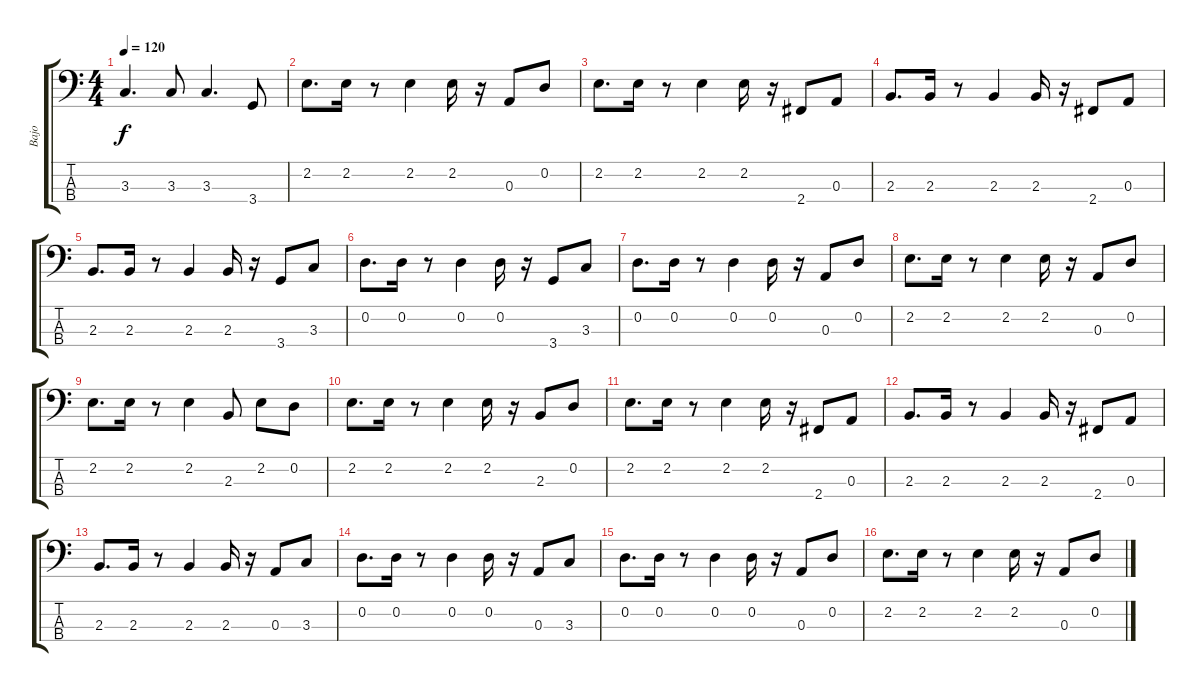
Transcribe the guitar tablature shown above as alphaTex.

\track ("Bajo" "Bajo") {instrument electricbasspick}
\staff {score tabs}
\tuning (G2 D2 A1 E1) {hide}
\ts (4 4)
\tempo 120
\clef f4
\ks c
3.3.4{d dy f} 3.3.8 3.3.4{d} 3.4.8 |
2.2.8{d} 2.2.16 r.8 2.2.4 2.2.16 r.16 0.3.8 0.2.8 |
2.2.8{d} 2.2.16 r.8 2.2.4 2.2.16 r.16 2.4.8 0.3.8 |
2.3.8{d} 2.3.16 r.8 2.3.4 2.3.16 r.16 2.4.8 0.3.8 |
2.3.8{d} 2.3.16 r.8 2.3.4 2.3.16 r.16 3.4.8 3.3.8 |
0.2.8{d} 0.2.16 r.8 0.2.4 0.2.16 r.16 3.4.8 3.3.8 |
0.2.8{d} 0.2.16 r.8 0.2.4 0.2.16 r.16 0.3.8 0.2.8 |
2.2.8{d} 2.2.16 r.8 2.2.4 2.2.16 r.16 0.3.8 0.2.8 |
2.2.8{d} 2.2.16 r.8 2.2.4 2.3.8 2.2.8 0.2.8 |
2.2.8{d} 2.2.16 r.8 2.2.4 2.2.16 r.16 2.3.8 0.2.8 |
2.2.8{d} 2.2.16 r.8 2.2.4 2.2.16 r.16 2.4.8 0.3.8 |
2.3.8{d} 2.3.16 r.8 2.3.4 2.3.16 r.16 2.4.8 0.3.8 |
2.3.8{d} 2.3.16 r.8 2.3.4 2.3.16 r.16 0.3.8 3.3.8 |
0.2.8{d} 0.2.16 r.8 0.2.4 0.2.16 r.16 0.3.8 3.3.8 |
0.2.8{d} 0.2.16 r.8 0.2.4 0.2.16 r.16 0.3.8 0.2.8 |
2.2.8{d} 2.2.16 r.8 2.2.4 2.2.16 r.16 0.3.8 0.2.8
